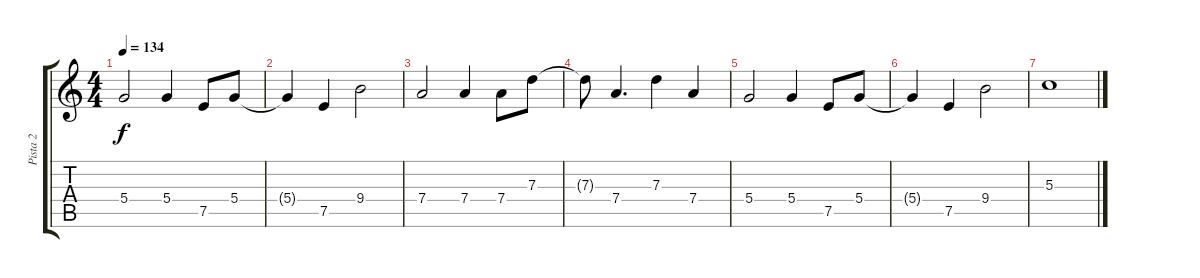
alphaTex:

\track ("Pista 2" "Pista 2") {instrument electricguitarjazz}
\staff {score tabs}
\tuning (E4 B3 G3 D3 A2 E2) {hide}
\ts (4 4)
\tempo 134
\clef g2
\ks c
5.4.2{dy f} 5.4.4 7.5.8 5.4.8 |
5.4{t}.4 7.5.4 9.4.2 |
7.4.2 7.4.4 7.4.8 7.3.8 |
7.3{t}.8 7.4.4{d} 7.3.4 7.4.4 |
5.4.2 5.4.4 7.5.8 5.4.8 |
5.4{t}.4 7.5.4 9.4.2 |
5.3.1
